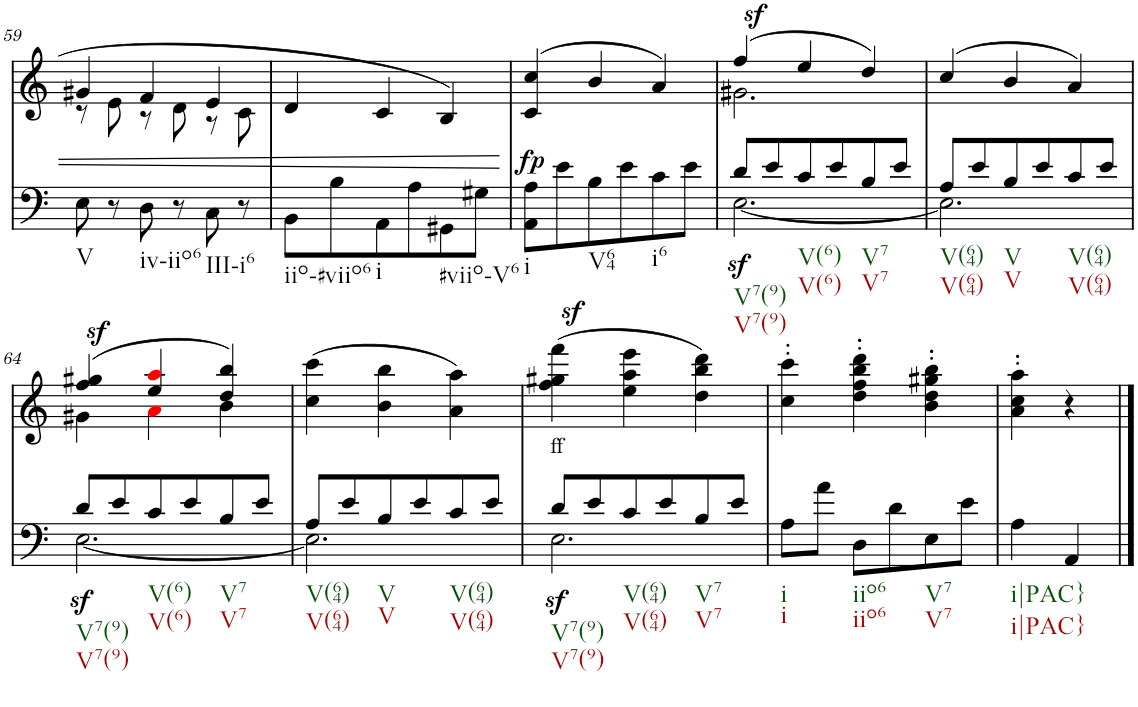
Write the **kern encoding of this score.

**kern	**dynam	**kern	**text	**dynam
*part2	*part2	*part1	*part1	*part1
*staff2	*staff2	*staff1	*staff1	*staff1
*I"piano	*	*I"piano	*	*
*I'Pno	*	*I'Pno	*	*
!!LO:PB:g=z
*clefF4	*	*clefG2	*	*
*k[]	*	*k[]	*	*
*M3/4	*	*M3/4	*	*
=59	=59	=59	=59	=59
*	*	*^	*	*
8E\	.	4g#X/	8r	.	.
8r	.	.	8e\	.	.
8D\	.	4f/	8r	.	.
8r	.	.	8d\	.	.
8C\	.	4e/	8r	.	.
8r	.	.	8c\	.	.
*	*	*v	*v	*	*
=60	=60	=60	=60	=60
8BB\L	.	4d/	.	.
8B\	.	.	.	.
8AA\	.	4c/	.	.
8A\	.	.	.	.
8GG#X\	.	4B/	.	.
8G#X\J	.	.	.	.
=61	=61	=61	=61	=61
!	!	!	!	!LO:DY:b
8AA\ 8A\L	.	(>4c/ 4cc/	.	fp
8e\	.	.	.	.
8B\	.	4b/	.	.
8e\	.	.	.	.
8c\	.	4a/)	.	.
8e\J	.	.	.	.
=62	=62	=62	=62	=62
*^	*	*^	*	*
!	!	!LO:DY:b	!	!	!	!LO:DY:a
8d/L	[2.E\	sf	(4ff/	2.g#X\	.	sf
8e/	.	.	.	.	.	.
8c/	.	.	4ee/	.	.	.
8e/	.	.	.	.	.	.
8B/	.	.	4dd/)	.	.	.
8e/J	.	.	.	.	.	.
*	*	*	*v	*v	*	*
=63	=63	=63	=63	=63	=63
8A/L	2.E\]	.	(>4cc/	.	.
8e/	.	.	.	.	.
8B/	.	.	4b/	.	.
8e/	.	.	.	.	.
8c/	.	.	4a/)	.	.
8e/J	.	.	.	.	.
!!LO:LB:g=z
=64	=64	=64	=64	=64	=64
*	*	*	*^	*	*
!	!	!LO:DY:b	!	!	!	!LO:DY:a
8d/L	[2.E\	sf	(>4ff/ 4gg#X/	4g#X\	.	sf
8e/	.	.	.	.	.	.
8c/	.	.	4ee/ 4aai/	4ai\	.	.
8e/	.	.	.	.	.	.
8B/	.	.	4dd/ 4bb/)	4b\	.	.
8e/J	.	.	.	.	.	.
*	*	*	*v	*v	*	*
=65	=65	=65	=65	=65	=65
8A/L	2.E\]	.	(4cc\ 4ccc\	.	.
8e/	.	.	.	.	.
8B/	.	.	4b\ 4bb\	.	.
8e/	.	.	.	.	.
8c/	.	.	4a\ 4aa\)	.	.
8e/J	.	.	.	.	.
=66	=66	=66	=66	=66	=66
!	!	!LO:DY:b	!	!LO:LY:b	!
8d/L	2.E\	sf	(4ff\z> 4gg#X\z> 4fff\z>	ff	.
8e/	.	.	.	.	.
8c/	.	.	4ee\ 4aa\ 4eee\	.	.
8e/	.	.	.	.	.
8B/	.	.	4dd\ 4bb\ 4ddd\)	.	.
8e/J	.	.	.	.	.
*v	*v	*	*	*	*
=67	=67	=67	=67	=67
8A\L	.	4cc\' 4ccc\'	.	.
8a\J	.	.	.	.
8D\L	.	4dd\' 4ff\' 4bb\' 4ddd\'	.	.
8d\	.	.	.	.
8E\	.	4b\' 4dd\' 4gg#X\' 4bb\'	.	.
8e\J	.	.	.	.
=68	=68	=68	=68	=68
4A\	.	4a\' 4cc\' 4aa\'	.	.
4AA/	.	4r	.	.
==	==	==	==	==
*-	*-	*-	*-	*-
